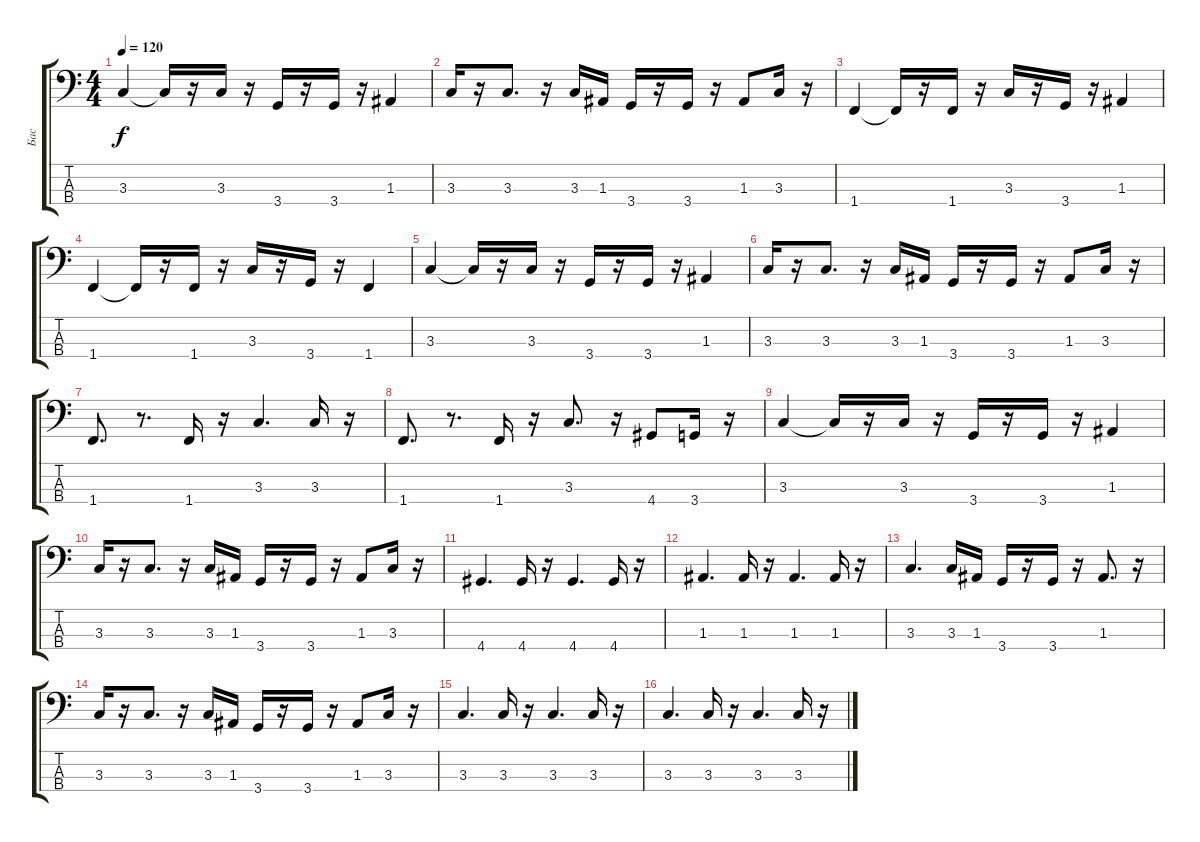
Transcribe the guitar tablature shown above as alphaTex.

\track ("Бас" "Бас") {instrument electricbassfinger}
\staff {score tabs}
\tuning (G2 D2 A1 E1) {hide}
\ts (4 4)
\tempo 120
\clef f4
\ks c
3.3.4{dy f} 3.3{t}.16 r.16 3.3.16 r.16 3.4.16 r.16 3.4.16 r.16 1.3.4 |
3.3.16 r.16 3.3.8{d} r.16 3.3.16 1.3.16 3.4.16 r.16 3.4.16 r.16 1.3.8 3.3.16 r.16 |
1.4.4 1.4{t}.16 r.16 1.4.16 r.16 3.3.16 r.16 3.4.16 r.16 1.3.4 |
1.4.4 1.4{t}.16 r.16 1.4.16 r.16 3.3.16 r.16 3.4.16 r.16 1.4.4 |
3.3.4 3.3{t}.16 r.16 3.3.16 r.16 3.4.16 r.16 3.4.16 r.16 1.3.4 |
3.3.16 r.16 3.3.8{d} r.16 3.3.16 1.3.16 3.4.16 r.16 3.4.16 r.16 1.3.8 3.3.16 r.16 |
1.4.8{d} r.8{d} 1.4.16 r.16 3.3.4{d} 3.3.16 r.16 |
1.4.8{d} r.8{d} 1.4.16 r.16 3.3.8{d} r.16 4.4.8 3.4.16 r.16 |
3.3.4 3.3{t}.16 r.16 3.3.16 r.16 3.4.16 r.16 3.4.16 r.16 1.3.4 |
3.3.16 r.16 3.3.8{d} r.16 3.3.16 1.3.16 3.4.16 r.16 3.4.16 r.16 1.3.8 3.3.16 r.16 |
4.4.4{d} 4.4.16 r.16 4.4.4{d} 4.4.16 r.16 |
1.3.4{d} 1.3.16 r.16 1.3.4{d} 1.3.16 r.16 |
3.3.4{d} 3.3.16 1.3.16 3.4.16 r.16 3.4.16 r.16 1.3.8{d} r.16 |
3.3.16 r.16 3.3.8{d} r.16 3.3.16 1.3.16 3.4.16 r.16 3.4.16 r.16 1.3.8 3.3.16 r.16 |
3.3.4{d} 3.3.16 r.16 3.3.4{d} 3.3.16 r.16 |
3.3.4{d} 3.3.16 r.16 3.3.4{d} 3.3.16 r.16
